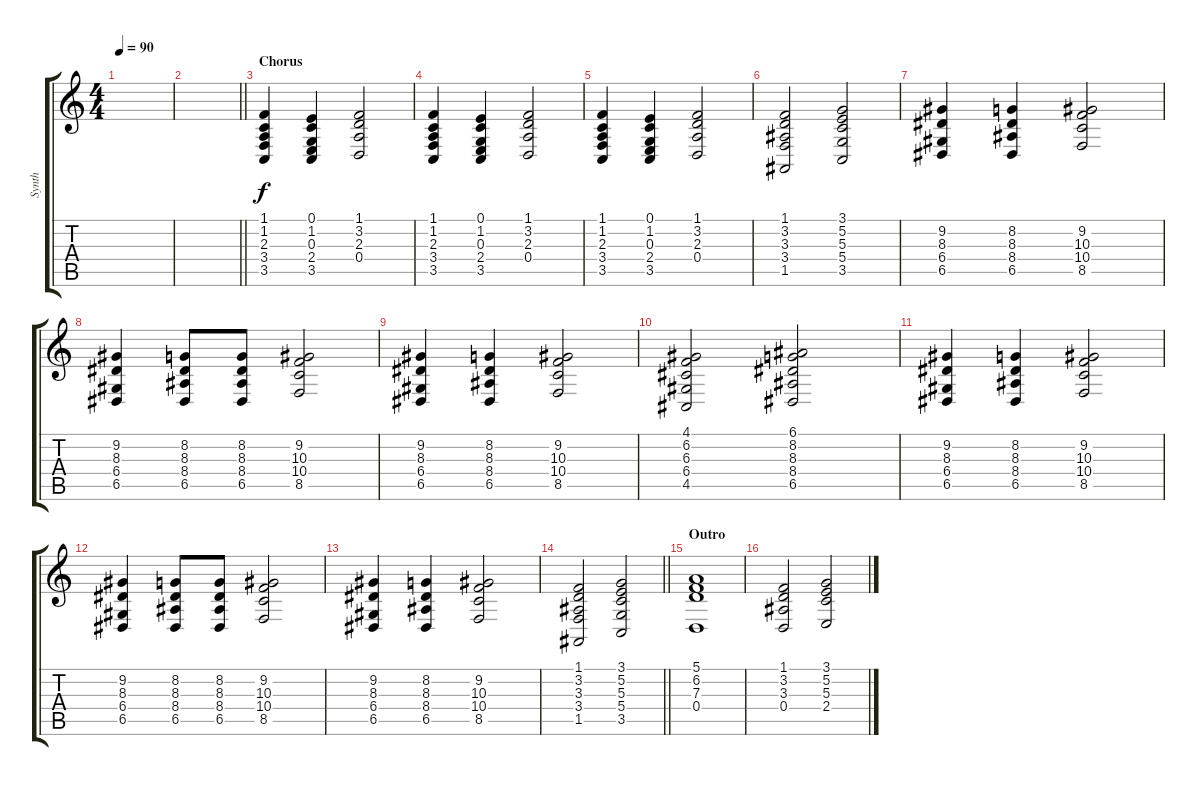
\track ("Synth" "Synth") {instrument stringensemble1}
\staff {score tabs}
\tuning (E4 B3 G3 D3 A2 E2) {hide}
\ts (4 4)
\tempo 90
\clef g2
\ks c
|
\barLineRight lightlight
|
\section ("" "Chorus")
(1.1 1.2 2.3 3.4 3.5).4{volume 12} (0.1 1.2 0.3 2.4 3.5).4 (1.1 3.2 2.3 0.4).2 |
(1.1 1.2 2.3 3.4 3.5).4 (0.1 1.2 0.3 2.4 3.5).4 (1.1 3.2 2.3 0.4).2 |
(1.1 1.2 2.3 3.4 3.5).4 (0.1 1.2 0.3 2.4 3.5).4 (1.1 3.2 2.3 0.4).2 |
(1.1 3.2 3.3 3.4 1.5).2 (3.1 5.2 5.3 5.4 3.5).2 |
(9.2 8.3 6.4 6.5).4 (8.2 8.3 8.4 6.5).4 (9.2 10.3 10.4 8.5).2 |
(9.2 8.3 6.4 6.5).4 (8.2 8.3 8.4 6.5).8 (8.2 8.3 8.4 6.5).8 (9.2 10.3 10.4 8.5).2 |
(9.2 8.3 6.4 6.5).4 (8.2 8.3 8.4 6.5).4 (9.2 10.3 10.4 8.5).2 |
(4.1 6.2 6.3 6.4 4.5).2 (6.1 8.2 8.3 8.4 6.5).2 |
(9.2 8.3 6.4 6.5).4 (8.2 8.3 8.4 6.5).4 (9.2 10.3 10.4 8.5).2 |
(9.2 8.3 6.4 6.5).4 (8.2 8.3 8.4 6.5).8 (8.2 8.3 8.4 6.5).8 (9.2 10.3 10.4 8.5).2 |
(9.2 8.3 6.4 6.5).4 (8.2 8.3 8.4 6.5).4 (9.2 10.3 10.4 8.5).2 |
\barLineRight lightlight
(1.1 3.2 3.3 3.4 1.5).2 (3.1 5.2 5.3 5.4 3.5).2 |
\section ("" "Outro")
(5.1 6.2 7.3 0.4).1 |
(1.1 3.2 3.3 0.4).2 (3.1 5.2 5.3 2.4).2
